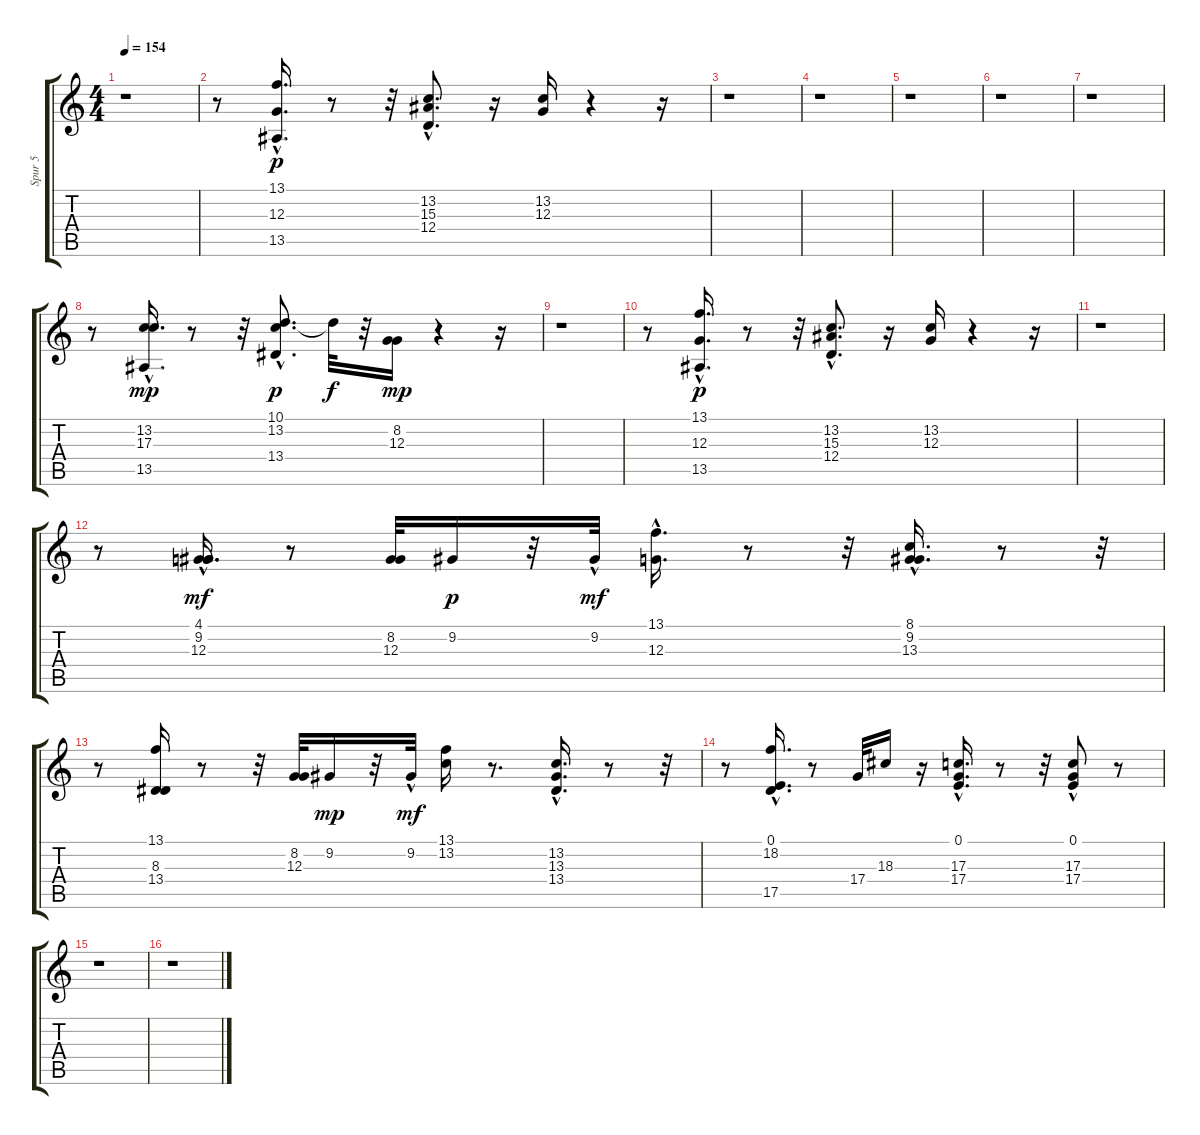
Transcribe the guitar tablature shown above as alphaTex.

\track ("Spur 5" "Spur 5") {instrument acousticgrandpiano}
\staff {score tabs}
\tuning (E4 B3 G3 D3 A2 E2) {hide}
\ts (4 4)
\tempo 154
\clef g2
\ks c
r.1{dy mp} |
r.8 (13.1{hac} 12.3{hac} 13.5).16{d dy p} r.8 r.32 (13.2 15.3{hac} 12.4{hac}).8{d} r.16 (13.2 12.3).16 r.4 r.16 |
r.1 |
r.1 |
r.1 |
r.1 |
r.1 |
r.8 (13.2{hac} 17.3{hac} 13.5).16{d dy mp} r.8 r.32 (10.1{hac} 13.2 13.4).8{d dy p} 10.1{t}.32{dy f} r.32 (8.2 12.3).16{dy mp} r.4 r.16 |
r.1 |
r.8 (13.1{hac} 12.3{hac} 13.5).16{d dy p} r.8 r.32 (13.2 15.3{hac} 12.4{hac}).8{d} r.16 (13.2 12.3).16 r.4 r.16 |
r.1 |
r.8 (4.1 9.2{hac} 12.3).16{d dy mf} r.8 (8.2 12.3).32 9.2.16{dy p} r.32 9.2{hac}.32{dy mf} (13.1{hac} 12.3).16{d} r.8 r.32 (8.1{hac} 9.2{hac} 13.3{hac}).16{d} r.8 r.32 |
r.8 (13.1 8.3 13.4).16 r.8 r.32 (8.2 12.3).32 9.2.16{dy mp} r.32 9.2{hac}.32{dy mf} (13.1 13.2).16 r.8{d} (13.2{hac} 13.3 13.4).16{d} r.8 r.32 |
r.8 (0.1 18.2{hac} 17.5{hac}).16{d} r.8 17.4.32 18.3.16 r.16 (0.1 17.3{hac} 17.4).16{d} r.8 r.32 (0.1{hac} 17.3 17.4{hac}).8 r.8 |
r.1 |
r.1
